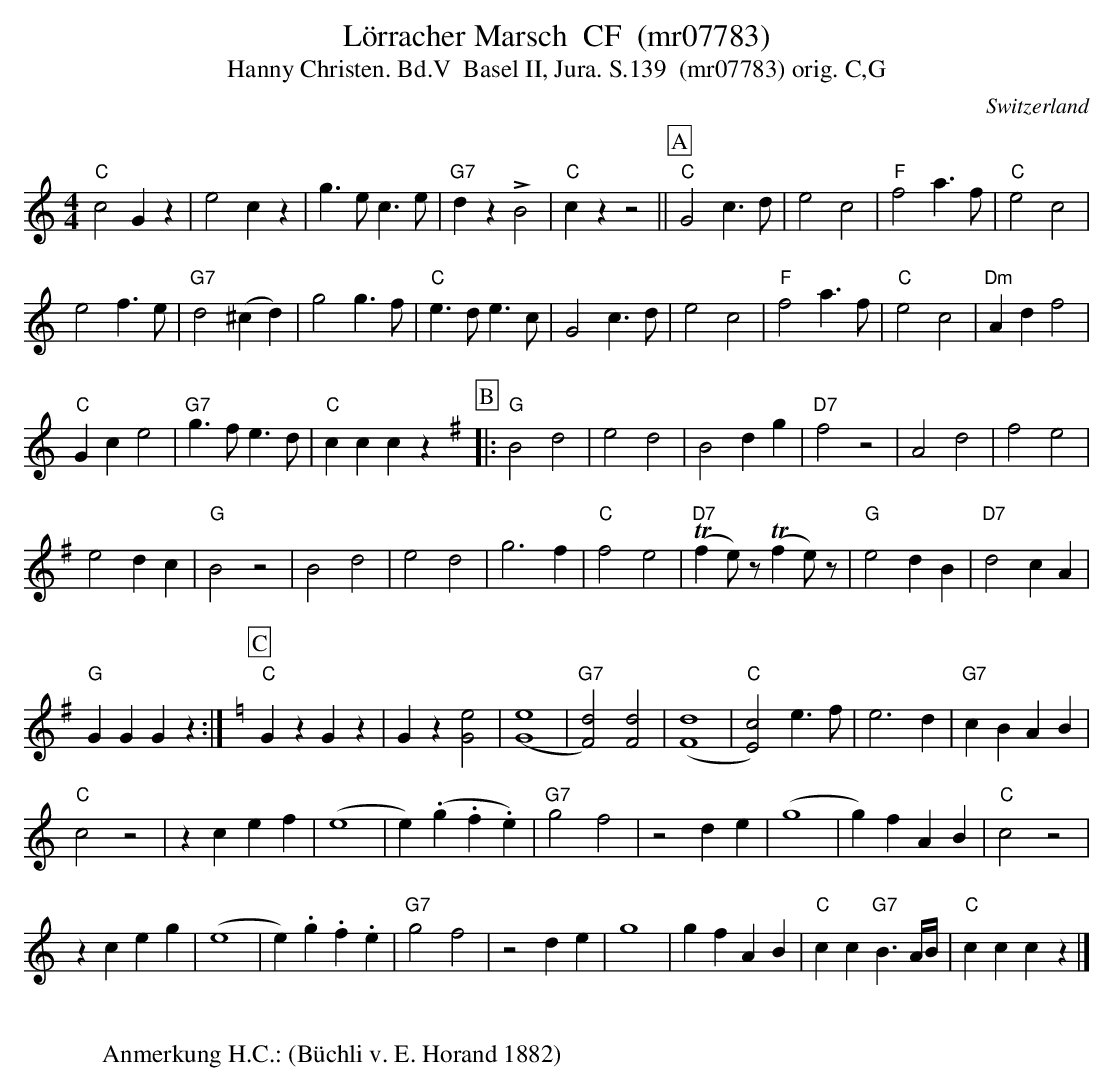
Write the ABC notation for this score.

X:1
T:Lörracher Marsch  CF  (mr07783)
T:Hanny Christen. Bd.V  Basel II, Jura. S.139  (mr07783) orig. C,G
M:4/4
L:1/4
O:Switzerland
K:C major
"C"c2G z | e2cz | g>ec>e | "G7"dz!>!B2 | "C"czz2 || [P:A]  "C"G2c>d | e2c2 | "F"f2a>f | "C"e2c2 |
e2f>e | "G7"d2(^cd) | g2g>f | "C"e>de>c | G2c>d | e2c2 | "F"f2a>f | "C"e2c2 | "Dm"Adf2 |
"C"Gce2 | "G7"g>fe>d | "C"cccz [K:G] [P:B] |: "G"B2d2 | e2d2 | B2dg | "D7"f2z2 | A2d2 | f2e2 |
e2dc | "G"B2z2 | B2d2 | e2d2 | g3f | "C"f2e2 | "D7"(Tfe/)z/ (Tfe/)z/ | "G"e2dB | "D7"d2cA |
"G"GGGz :| [K:C] [P:C] "C"GzGz | Gz [Ge]2 | ([Ge]4 | "G7"[Fd]2) [Fd]2 | ([Fd]4 | "C"[Ec]2) e>f | e3d | "G7"cBAB |
"C"c2z2 | zcef | (e4 | e)(.g.f.e) | "G7"g2f2 | z2de | (g4 | g)fAB | "C"c2z2 |
zceg | (e4 | e).g.f.e | "G7"g2f2 | z2de | g4 | gfAB | "C"cc"G7"B>A/B// | "C"cccz |]
W:
W:Anmerkung H.C.: (Büchli v. E. Horand 1882)
